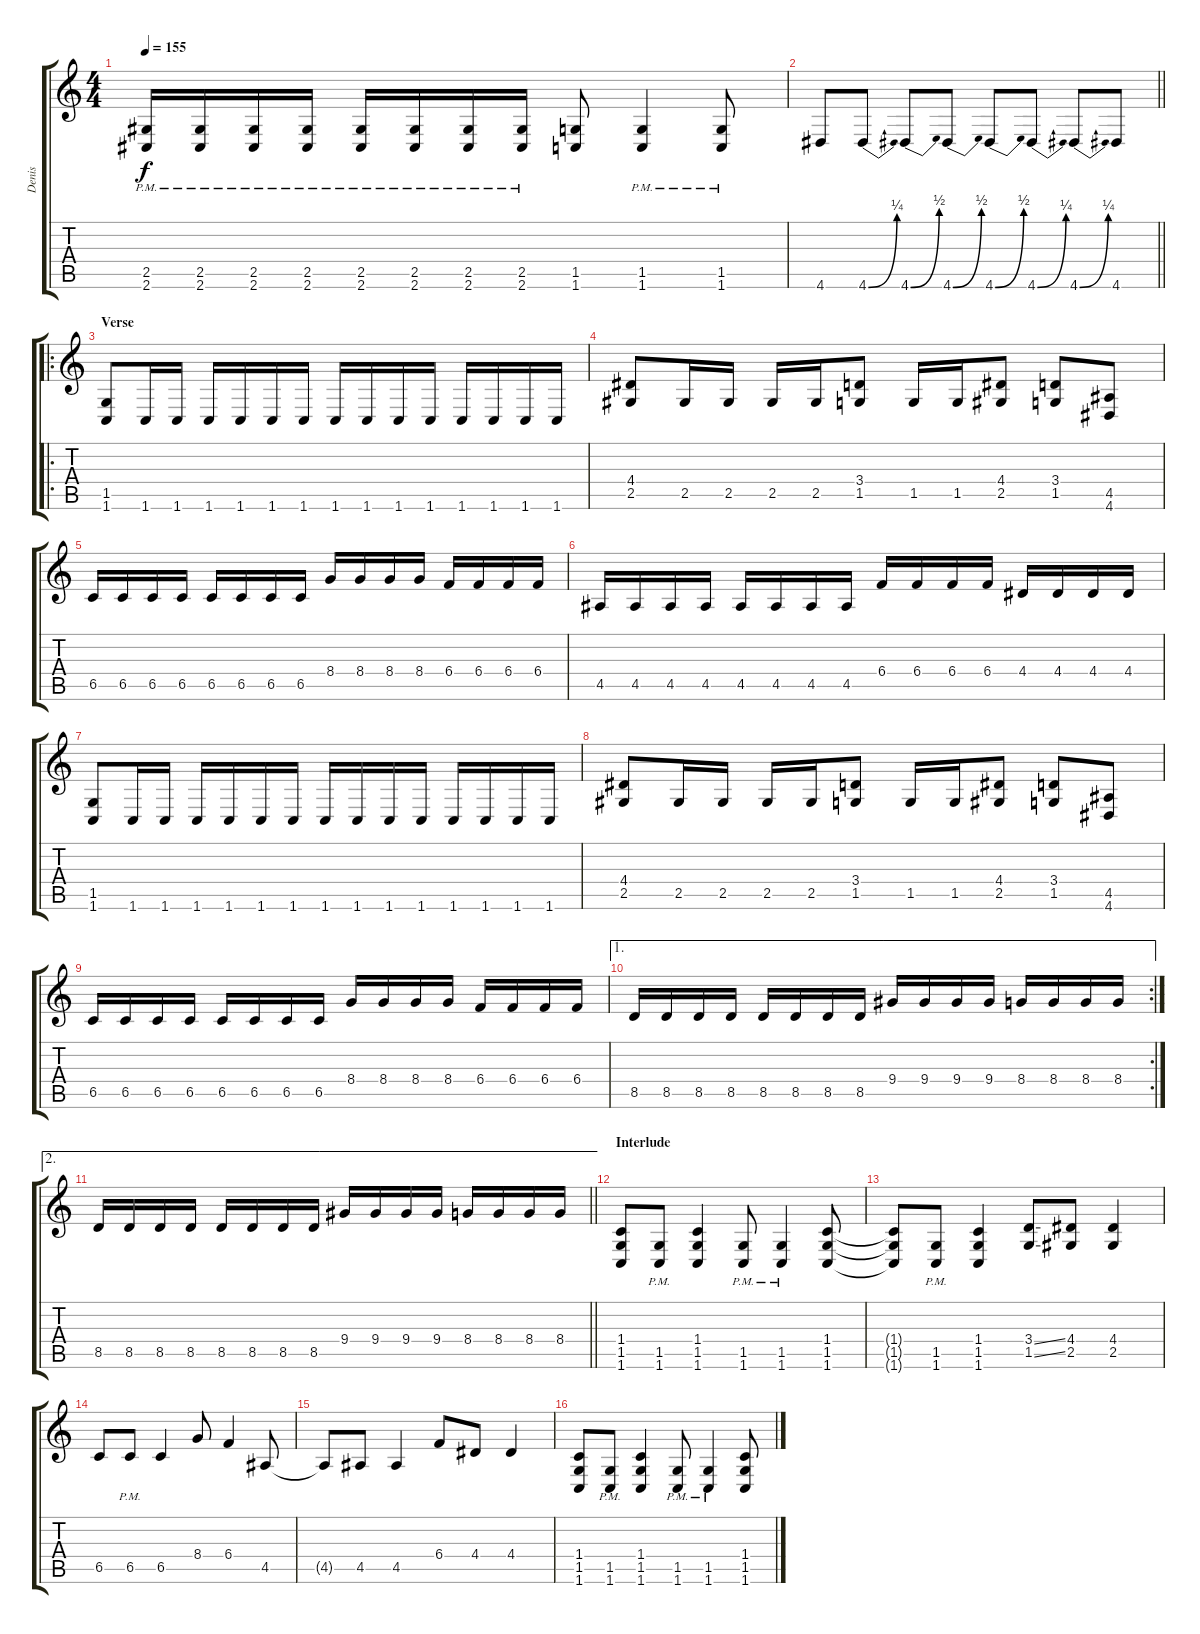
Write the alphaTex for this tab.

\track ("Denis" "Denis") {instrument distortionguitar}
\staff {score tabs}
\tuning (Db4 Ab3 E3 B2 Gb2 B1) {hide}
\ts (4 4)
\tempo 155
\clef g2
\ks c
(2.5{pm} 2.6{pm}).16{dy f} (2.5{pm} 2.6{pm}).16 (2.5{pm} 2.6{pm}).16 (2.5{pm} 2.6{pm}).16 (2.5{pm} 2.6{pm}).16 (2.5{pm} 2.6{pm}).16 (2.5{pm} 2.6{pm}).16 (2.5{pm} 2.6{pm}).16 (1.5 1.6).8 (1.5{pm} 1.6{pm}).4 (1.5{pm} 1.6{pm}).8 |
\barLineRight lightlight
4.6.8 4.6{be (bend 0 0 60 1)}.8 4.6{be (bend 0 0 60 2)}.8 4.6{be (bend 0 0 60 2)}.8 4.6{be (bend 0 0 60 2)}.8 4.6{be (bend 0 0 60 1)}.8 4.6{be (bend 0 0 60 1)}.8 4.6.8 |
\ro
\section ("" "Verse")
(1.5 1.6).8 1.6.16 1.6.16 1.6.16 1.6.16 1.6.16 1.6.16 1.6.16 1.6.16 1.6.16 1.6.16 1.6.16 1.6.16 1.6.16 1.6.16 |
(4.4 2.5).8 2.5.16 2.5.16 2.5.16 2.5.16 (3.4 1.5).8 1.5.16 1.5.16 (4.4 2.5).8 (3.4 1.5).8 (4.5 4.6).8 |
6.5.16 6.5.16 6.5.16 6.5.16 6.5.16 6.5.16 6.5.16 6.5.16 8.4.16 8.4.16 8.4.16 8.4.16 6.4.16 6.4.16 6.4.16 6.4.16 |
4.5.16 4.5.16 4.5.16 4.5.16 4.5.16 4.5.16 4.5.16 4.5.16 6.4.16 6.4.16 6.4.16 6.4.16 4.4.16 4.4.16 4.4.16 4.4.16 |
(1.5 1.6).8 1.6.16 1.6.16 1.6.16 1.6.16 1.6.16 1.6.16 1.6.16 1.6.16 1.6.16 1.6.16 1.6.16 1.6.16 1.6.16 1.6.16 |
(4.4 2.5).8 2.5.16 2.5.16 2.5.16 2.5.16 (3.4 1.5).8 1.5.16 1.5.16 (4.4 2.5).8 (3.4 1.5).8 (4.5 4.6).8 |
6.5.16 6.5.16 6.5.16 6.5.16 6.5.16 6.5.16 6.5.16 6.5.16 8.4.16 8.4.16 8.4.16 8.4.16 6.4.16 6.4.16 6.4.16 6.4.16 |
\ae 1
\rc 2
8.5.16 8.5.16 8.5.16 8.5.16 8.5.16 8.5.16 8.5.16 8.5.16 9.4.16 9.4.16 9.4.16 9.4.16 8.4.16 8.4.16 8.4.16 8.4.16 |
\ae 2
\barLineRight lightlight
8.5.16 8.5.16 8.5.16 8.5.16 8.5.16 8.5.16 8.5.16 8.5.16 9.4.16 9.4.16 9.4.16 9.4.16 8.4.16 8.4.16 8.4.16 8.4.16 |
\section ("" "Interlude")
(1.4 1.5 1.6).8 (1.5{pm} 1.6{pm}).8 (1.4 1.5 1.6).4 (1.5{pm} 1.6{pm}).8 (1.5{pm} 1.6{pm}).4 (1.4 1.5 1.6).8 |
(1.4{t} 1.5{t} 1.6{t}).8 (1.5{pm} 1.6{pm}).8 (1.4 1.5 1.6).4 (3.4{ss} 1.5{ss}).8 (4.4 2.5).8 (4.4 2.5).4 |
6.5.8 6.5{pm}.8 6.5.4 8.4.8 6.4.4 4.5.8 |
4.5{t}.8 4.5.8 4.5.4 6.4.8 4.4.8 4.4.4 |
(1.4 1.5 1.6).8 (1.5{pm} 1.6{pm}).8 (1.4 1.5 1.6).4 (1.5{pm} 1.6{pm}).8 (1.5{pm} 1.6{pm}).4 (1.4 1.5 1.6).8
